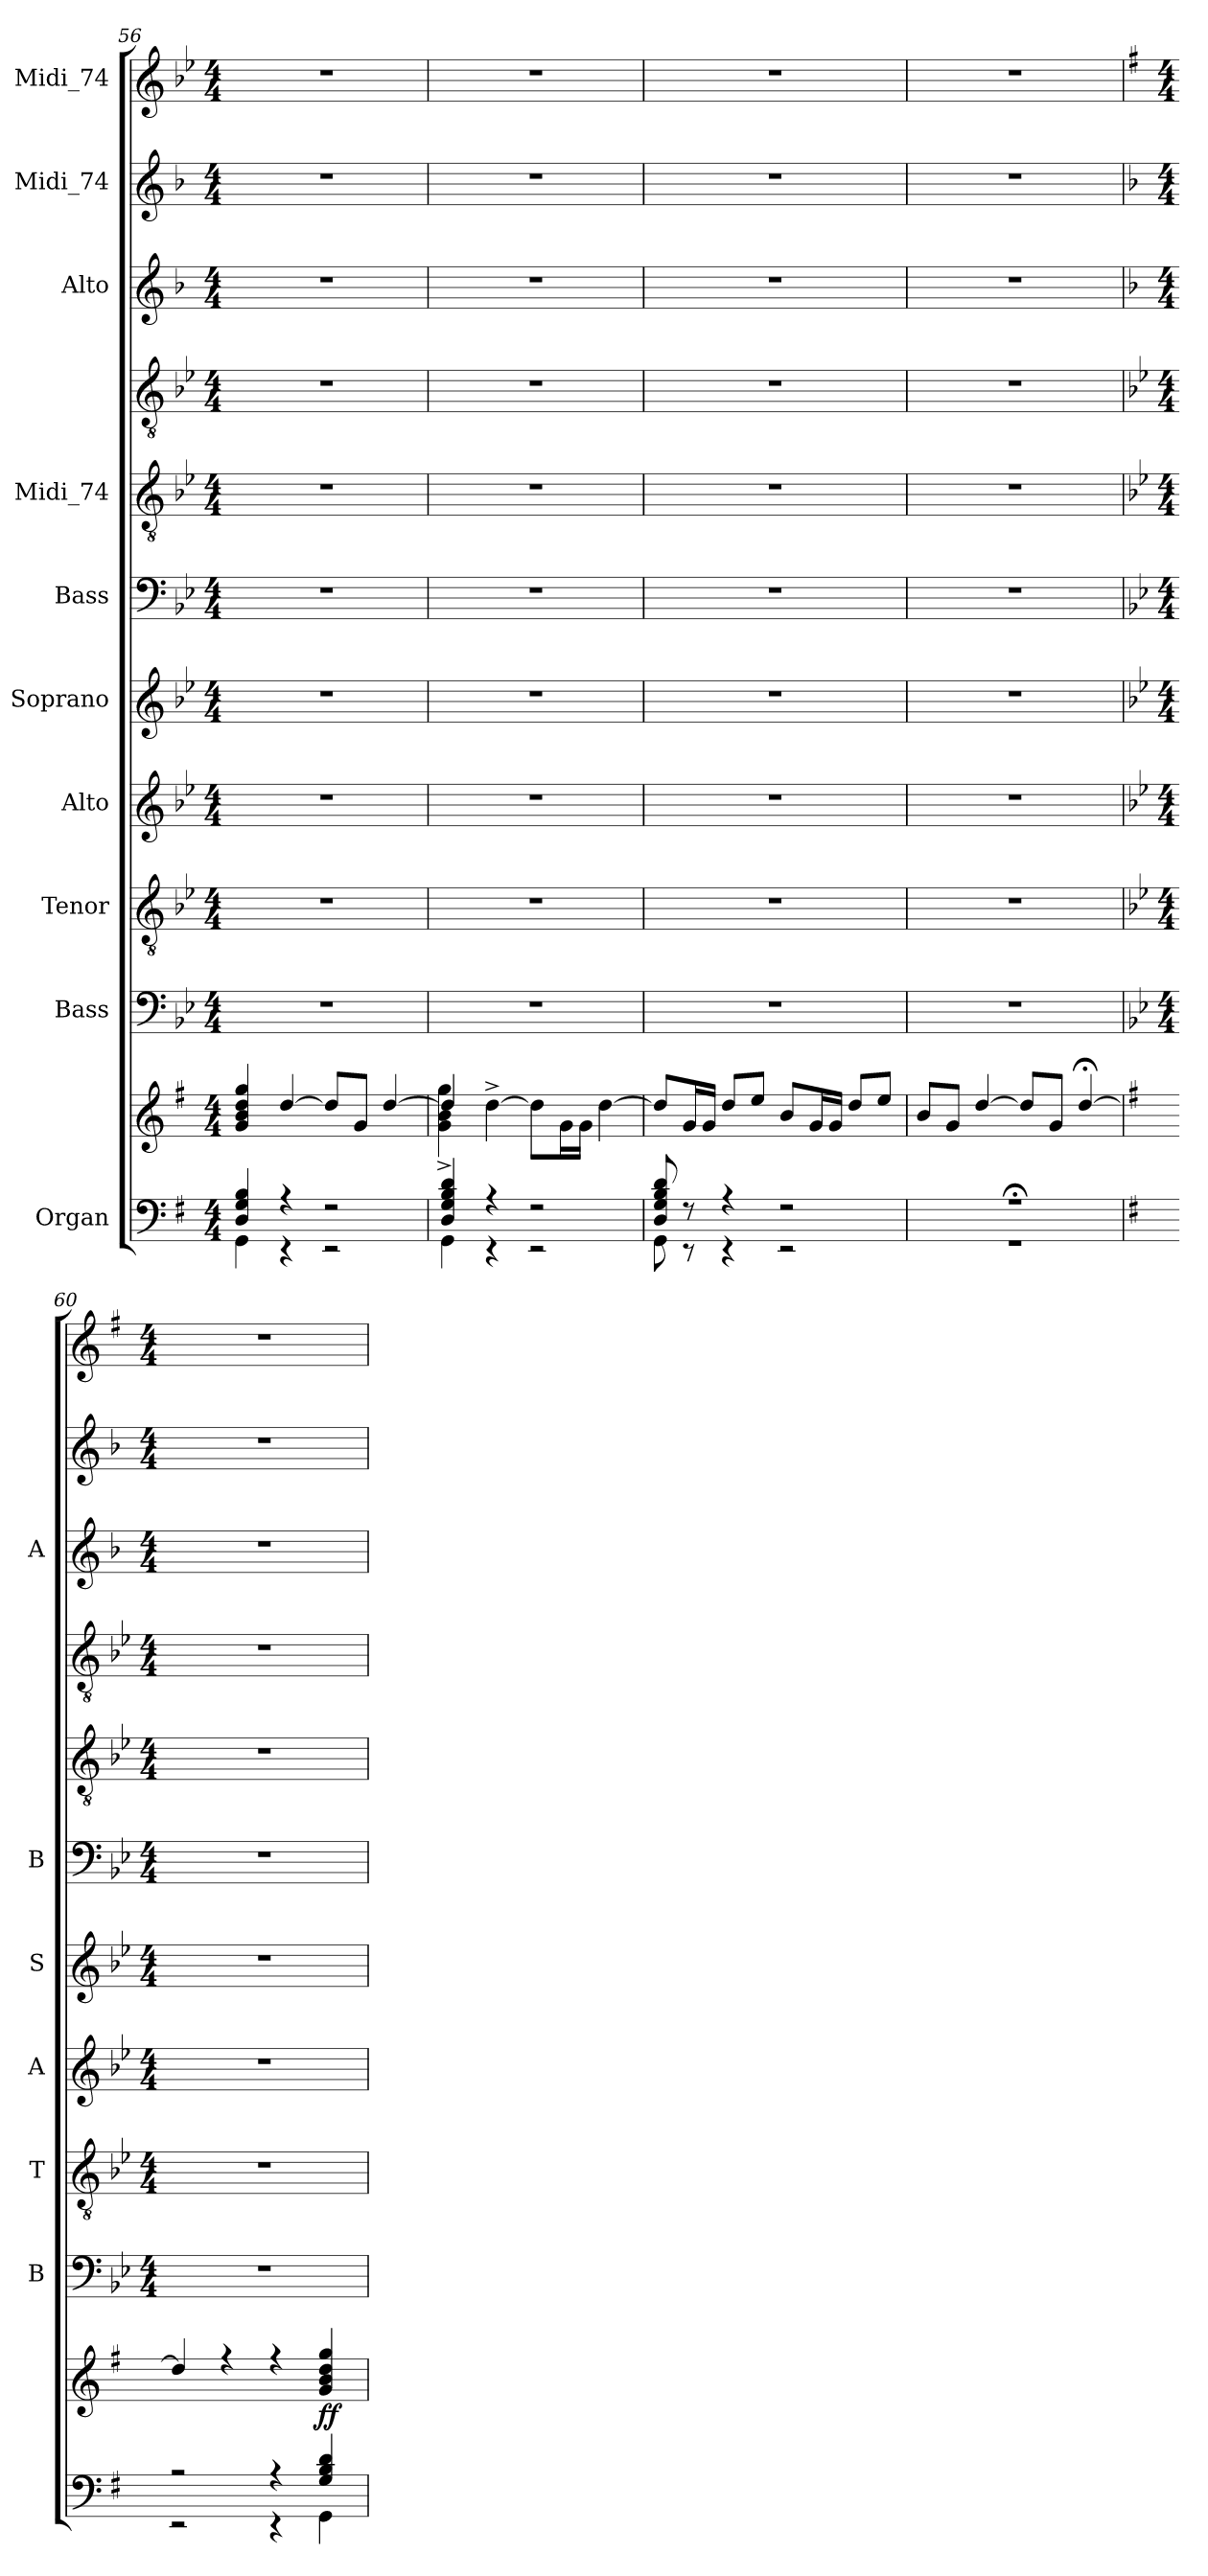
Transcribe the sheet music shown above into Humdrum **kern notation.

**kern	**kern	**dynam	**kern	**kern	**kern	**kern	**kern	**kern	**kern	**kern	**kern	**kern
*part10	*part10	*part10	*part9	*part8	*part7	*part6	*part5	*part4	*part4	*part3	*part2	*part1
*staff12	*staff11	*staff11/12	*staff10	*staff9	*staff8	*staff7	*staff6	*staff5	*staff4	*staff3	*staff2	*staff1
*I"Organ	*	*	*I"Bass	*I"Tenor	*I"Alto	*I"Soprano	*I"Bass	*I"Midi_74	*	*I"Alto	*I"Midi_74	*I"Midi_74
*	*	*	*I'B	*I'T	*I'A	*I'S	*I'B	*	*	*I'A	*	*
*clefF4	*clefG2	*	*clefF4	*clefGv2	*clefG2	*clefG2	*clefF4	*clefGv2	*clefGv2	*clefG2	*clefG2	*clefG2
*k[f#]	*k[f#]	*	*k[b-e-]	*k[b-e-]	*k[b-e-]	*k[b-e-]	*k[b-e-]	*k[b-e-]	*k[b-e-]	*k[b-]	*k[b-]	*k[b-e-]
*G:	*G:	*	*B-:	*B-:	*B-:	*B-:	*B-:	*B-:	*B-:	*F:	*F:	*B-:
*M4/4	*M4/4	*	*M4/4	*M4/4	*M4/4	*M4/4	*M4/4	*M4/4	*M4/4	*M4/4	*M4/4	*M4/4
=56	=56	=56	=56	=56	=56	=56	=56	=56	=56	=56	=56	=56
*^	*^	*	*	*	*	*	*	*	*	*	*	*
4D/ 4G/ 4B/	4GG\	4g 4b 4dd 4gg	1ryy	.	1r	1r	1r	1r	1r	1r	1r	1r	1r	1r
4r	4r	[4dd	.	.	.	.	.	.	.	.	.	.	.	.
2r	2r	8ddL]	.	.	.	.	.	.	.	.	.	.	.	.
.	.	8gJ	.	.	.	.	.	.	.	.	.	.	.	.
.	.	[4dd	.	.	.	.	.	.	.	.	.	.	.	.
=57	=57	=57	=57	=57	=57	=57	=57	=57	=57	=57	=57	=57	=57	=57
4D/ 4G/ 4B/ 4d/	4GG\	4dd]	4g\^ 4b\^ 4gg\^	.	1r	1r	1r	1r	1r	1r	1r	1r	1r	1r
4r	4r	[4dd^	4ryy	.	.	.	.	.	.	.	.	.	.	.
2r	2r	8ddL]	2ryy	.	.	.	.	.	.	.	.	.	.	.
.	.	16gL	.	.	.	.	.	.	.	.	.	.	.	.
.	.	16gJJ	.	.	.	.	.	.	.	.	.	.	.	.
.	.	[4dd	.	.	.	.	.	.	.	.	.	.	.	.
=58	=58	=58	=58	=58	=58	=58	=58	=58	=58	=58	=58	=58	=58	=58
8D/ 8G/ 8B/ 8d/	8GG\	8ddL]	1ryy	.	1r	1r	1r	1r	1r	1r	1r	1r	1r	1r
8r	8r	16gL	.	.	.	.	.	.	.	.	.	.	.	.
.	.	16gJJ	.	.	.	.	.	.	.	.	.	.	.	.
4r	4r	8ddL	.	.	.	.	.	.	.	.	.	.	.	.
.	.	8eeJ	.	.	.	.	.	.	.	.	.	.	.	.
2r	2r	8bL	.	.	.	.	.	.	.	.	.	.	.	.
.	.	16gL	.	.	.	.	.	.	.	.	.	.	.	.
.	.	16gJJ	.	.	.	.	.	.	.	.	.	.	.	.
.	.	8ddL	.	.	.	.	.	.	.	.	.	.	.	.
.	.	8eeJ	.	.	.	.	.	.	.	.	.	.	.	.
=59	=59	=59	=59	=59	=59	=59	=59	=59	=59	=59	=59	=59	=59	=59
1r;<	1r	8bL	1ryy	.	1r	1r	1r	1r	1r	1r	1r	1r	1r	1r
.	.	8gJ	.	.	.	.	.	.	.	.	.	.	.	.
.	.	[4dd	.	.	.	.	.	.	.	.	.	.	.	.
.	.	8ddL]	.	.	.	.	.	.	.	.	.	.	.	.
.	.	8gJ	.	.	.	.	.	.	.	.	.	.	.	.
.	.	[4dd;<	.	.	.	.	.	.	.	.	.	.	.	.
!!LO:LB:g=z
=60	=60	=60	=60	=60	=60	=60	=60	=60	=60	=60	=60	=60	=60	=60
*	*	*	*	*	*	*	*	*	*	*	*	*	*	*k[f#]
*	*	*	*	*	*	*	*	*	*	*	*	*	*	*G:
*	*	*	*	*	*M4/4	*M4/4	*M4/4	*M4/4	*M4/4	*M4/4	*M4/4	*M4/4	*M4/4	*M4/4
2r	2r	4dd]	1ryy	.	1r	1r	1r	1r	1r	1r	1r	1r	1r	1r
.	.	4r	.	.	.	.	.	.	.	.	.	.	.	.
4r	4r	4r	.	.	.	.	.	.	.	.	.	.	.	.
!	!	!	!	!LO:DY:b	!	!	!	!	!	!	!	!	!	!
4G/ 4B/ 4d/	4GG\	4g 4b 4dd 4gg	.	ff	.	.	.	.	.	.	.	.	.	.
*v	*v	*	*	*	*	*	*	*	*	*	*	*	*	*
*	*v	*v	*	*	*	*	*	*	*	*	*	*	*
=	=	=	=	=	=	=	=	=	=	=	=	=
*-	*-	*-	*-	*-	*-	*-	*-	*-	*-	*-	*-	*-
